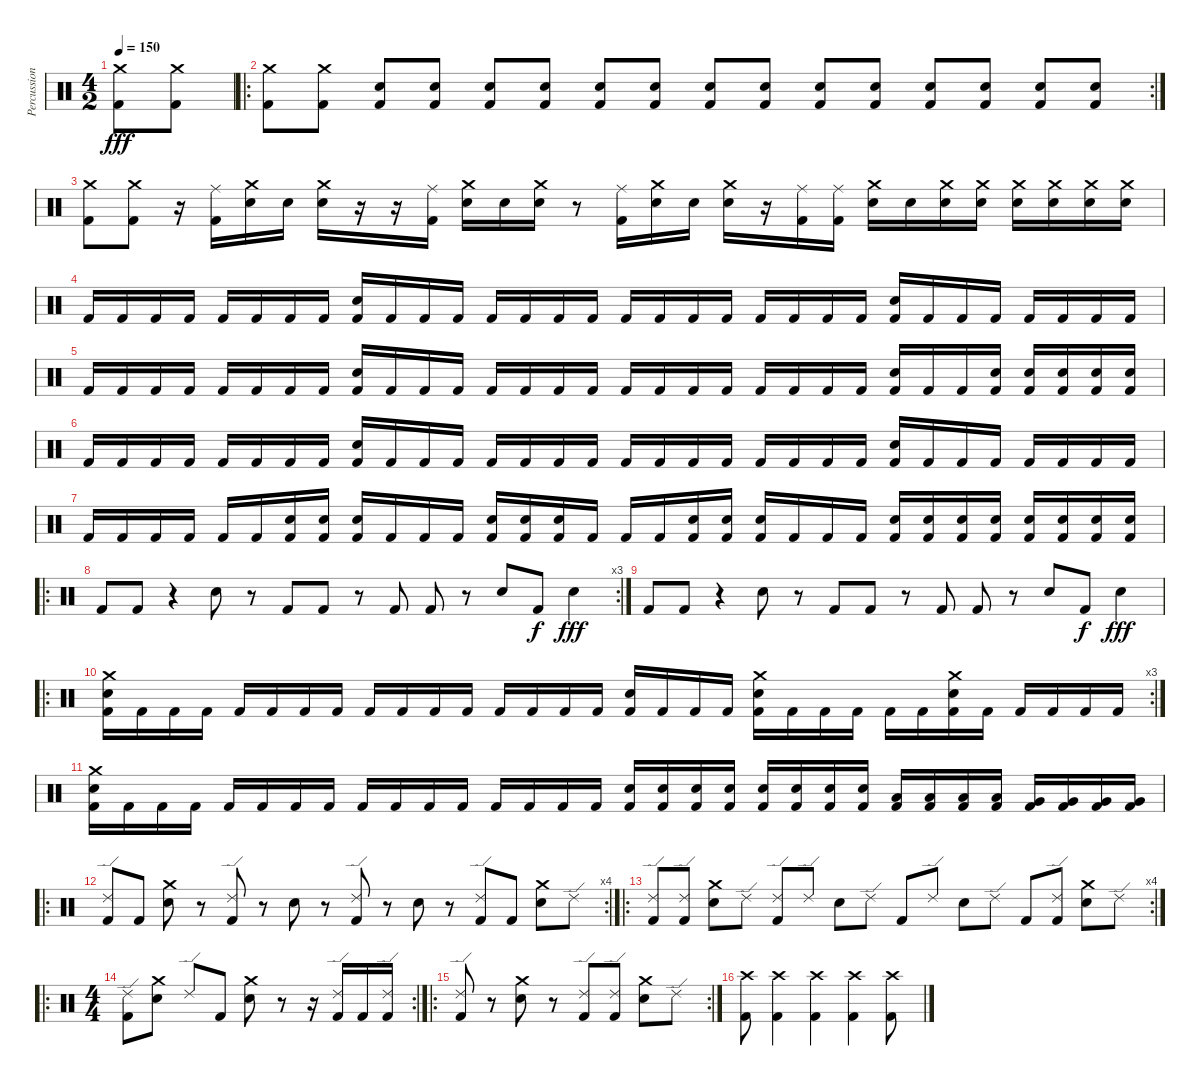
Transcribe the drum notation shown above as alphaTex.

\track ("Percussion" "Percussion") {instrument percussion}
\staff {score}
\articulation defaults
\ts (4 2)
\tempo 150
\clef neutral
\ks c
("Crash medium (hit)" "Kick (hit) 2").8{dy fff} ("Crash medium (hit)" "Kick (hit) 2").8 |
\ro
\rc 2
("Crash medium (hit)" "Kick (hit) 2").8 ("Crash medium (hit)" "Kick (hit) 2").8 ("Snare (hit) 2" "Kick (hit) 2").8 ("Snare (hit) 2" "Kick (hit) 2").8 ("Snare (hit) 2" "Kick (hit) 2").8 ("Snare (hit) 2" "Kick (hit) 2").8 ("Snare (hit) 2" "Kick (hit) 2").8 ("Snare (hit) 2" "Kick (hit) 2").8 ("Snare (hit) 2" "Kick (hit) 2").8 ("Snare (hit) 2" "Kick (hit) 2").8 ("Snare (hit) 2" "Kick (hit) 2").8 ("Snare (hit) 2" "Kick (hit) 2").8 ("Snare (hit) 2" "Kick (hit) 2").8 ("Snare (hit) 2" "Kick (hit) 2").8 ("Snare (hit) 2" "Kick (hit) 2").8 ("Snare (hit) 2" "Kick (hit) 2").8 |
("Crash medium (hit)" "Kick (hit) 2").8 ("Crash medium (hit)" "Kick (hit) 2").8 r.16 ("Ride (middle)" "Kick (hit) 2").16 ("Crash medium (hit)" "Snare (hit) 2").16 "Snare (hit) 2".16 ("Crash medium (hit)" "Snare (hit) 2").16 r.16 r.16 ("Ride (middle)" "Kick (hit) 2").16 ("Crash medium (hit)" "Snare (hit) 2").16 "Snare (hit) 2".16 ("Crash medium (hit)" "Snare (hit) 2").16 r.8 ("Ride (middle)" "Kick (hit) 2").16 ("Crash medium (hit)" "Snare (hit) 2").16 "Snare (hit) 2".16 ("Crash medium (hit)" "Snare (hit) 2").16 r.16 ("Ride (middle)" "Kick (hit) 2").16 ("Ride (middle)" "Kick (hit) 2").16 ("Crash medium (hit)" "Snare (hit) 2").16 "Snare (hit) 2".16 ("Crash medium (hit)" "Snare (hit) 2").16 ("Crash medium (hit)" "Snare (hit) 2").16 ("Crash medium (hit)" "Snare (hit) 2").16 ("Crash medium (hit)" "Snare (hit) 2").16 ("Crash medium (hit)" "Snare (hit) 2").16 ("Crash medium (hit)" "Snare (hit) 2").16 |
"Kick (hit) 2".16 "Kick (hit) 2".16 "Kick (hit) 2".16 "Kick (hit) 2".16 "Kick (hit) 2".16 "Kick (hit) 2".16 "Kick (hit) 2".16 "Kick (hit) 2".16 ("Snare (hit) 2" "Kick (hit) 2").16 "Kick (hit) 2".16 "Kick (hit) 2".16 "Kick (hit) 2".16 "Kick (hit) 2".16 "Kick (hit) 2".16 "Kick (hit) 2".16 "Kick (hit) 2".16 "Kick (hit) 2".16 "Kick (hit) 2".16 "Kick (hit) 2".16 "Kick (hit) 2".16 "Kick (hit) 2".16 "Kick (hit) 2".16 "Kick (hit) 2".16 "Kick (hit) 2".16 ("Snare (hit) 2" "Kick (hit) 2").16 "Kick (hit) 2".16 "Kick (hit) 2".16 "Kick (hit) 2".16 "Kick (hit) 2".16 "Kick (hit) 2".16 "Kick (hit) 2".16 "Kick (hit) 2".16 |
"Kick (hit) 2".16 "Kick (hit) 2".16 "Kick (hit) 2".16 "Kick (hit) 2".16 "Kick (hit) 2".16 "Kick (hit) 2".16 "Kick (hit) 2".16 "Kick (hit) 2".16 ("Snare (hit) 2" "Kick (hit) 2").16 "Kick (hit) 2".16 "Kick (hit) 2".16 "Kick (hit) 2".16 "Kick (hit) 2".16 "Kick (hit) 2".16 "Kick (hit) 2".16 "Kick (hit) 2".16 "Kick (hit) 2".16 "Kick (hit) 2".16 "Kick (hit) 2".16 "Kick (hit) 2".16 "Kick (hit) 2".16 "Kick (hit) 2".16 "Kick (hit) 2".16 "Kick (hit) 2".16 ("Snare (hit) 2" "Kick (hit) 2").16 "Kick (hit) 2".16 "Kick (hit) 2".16 ("Snare (hit) 2" "Kick (hit) 2").16 ("Snare (hit) 2" "Kick (hit) 2").16 ("Snare (hit) 2" "Kick (hit) 2").16 ("Snare (hit) 2" "Kick (hit) 2").16 ("Snare (hit) 2" "Kick (hit) 2").16 |
"Kick (hit) 2".16 "Kick (hit) 2".16 "Kick (hit) 2".16 "Kick (hit) 2".16 "Kick (hit) 2".16 "Kick (hit) 2".16 "Kick (hit) 2".16 "Kick (hit) 2".16 ("Snare (hit) 2" "Kick (hit) 2").16 "Kick (hit) 2".16 "Kick (hit) 2".16 "Kick (hit) 2".16 "Kick (hit) 2".16 "Kick (hit) 2".16 "Kick (hit) 2".16 "Kick (hit) 2".16 "Kick (hit) 2".16 "Kick (hit) 2".16 "Kick (hit) 2".16 "Kick (hit) 2".16 "Kick (hit) 2".16 "Kick (hit) 2".16 "Kick (hit) 2".16 "Kick (hit) 2".16 ("Snare (hit) 2" "Kick (hit) 2").16 "Kick (hit) 2".16 "Kick (hit) 2".16 "Kick (hit) 2".16 "Kick (hit) 2".16 "Kick (hit) 2".16 "Kick (hit) 2".16 "Kick (hit) 2".16 |
"Kick (hit) 2".16 "Kick (hit) 2".16 "Kick (hit) 2".16 "Kick (hit) 2".16 "Kick (hit) 2".16 "Kick (hit) 2".16 ("Snare (hit) 2" "Kick (hit) 2").16 ("Snare (hit) 2" "Kick (hit) 2").16 ("Snare (hit) 2" "Kick (hit) 2").16 "Kick (hit) 2".16 "Kick (hit) 2".16 "Kick (hit) 2".16 ("Snare (hit) 2" "Kick (hit) 2").16 ("Snare (hit) 2" "Kick (hit) 2").16 ("Snare (hit) 2" "Kick (hit) 2").16 "Kick (hit) 2".16 "Kick (hit) 2".16 "Kick (hit) 2".16 ("Snare (hit) 2" "Kick (hit) 2").16 ("Snare (hit) 2" "Kick (hit) 2").16 ("Snare (hit) 2" "Kick (hit) 2").16 "Kick (hit) 2".16 "Kick (hit) 2".16 "Kick (hit) 2".16 ("Snare (hit) 2" "Kick (hit) 2").16 ("Snare (hit) 2" "Kick (hit) 2").16 ("Snare (hit) 2" "Kick (hit) 2").16 ("Snare (hit) 2" "Kick (hit) 2").16 ("Snare (hit) 2" "Kick (hit) 2").16 ("Snare (hit) 2" "Kick (hit) 2").16 ("Snare (hit) 2" "Kick (hit) 2").16 ("Snare (hit) 2" "Kick (hit) 2").16 |
\ro
\rc 3 "Kick (hit) 2".8 "Kick (hit) 2".8
r.4 "Snare (hit) 2".8 r.8 "Kick (hit) 2".8 "Kick (hit) 2".8 r.8 "Kick (hit) 2".8 "Kick (hit) 2".8 r.8 "Snare (hit) 2".8 "Kick (hit) 2".8{dy f} "Snare (hit) 2".4{dy fff} |
"Kick (hit) 2".8 "Kick (hit) 2".8 r.4 "Snare (hit) 2".8 r.8 "Kick (hit) 2".8 "Kick (hit) 2".8 r.8 "Kick (hit) 2".8 "Kick (hit) 2".8 r.8 "Snare (hit) 2".8 "Kick (hit) 2".8{dy f} "Snare (hit) 2".4{dy fff} |
\ro
\rc 3
("Crash medium (hit)" "Snare (hit) 2" "Kick (hit) 2").16 "Kick (hit) 2".16 "Kick (hit) 2".16 "Kick (hit) 2".16 "Kick (hit) 2".16 "Kick (hit) 2".16 "Kick (hit) 2".16 "Kick (hit) 2".16 "Kick (hit) 2".16 "Kick (hit) 2".16 "Kick (hit) 2".16 "Kick (hit) 2".16 "Kick (hit) 2".16 "Kick (hit) 2".16 "Kick (hit) 2".16 "Kick (hit) 2".16 ("Snare (hit) 2" "Kick (hit) 2").16 "Kick (hit) 2".16 "Kick (hit) 2".16 "Kick (hit) 2".16 ("Crash medium (hit)" "Snare (hit) 2" "Kick (hit) 2").16 "Kick (hit) 2".16 "Kick (hit) 2".16 "Kick (hit) 2".16 "Kick (hit) 2".16 "Kick (hit) 2".16 ("Crash medium (hit)" "Snare (hit) 2" "Kick (hit) 2").16 "Kick (hit) 2".16 "Kick (hit) 2".16 "Kick (hit) 2".16 "Kick (hit) 2".16 "Kick (hit) 2".16 |
("Crash medium (hit)" "Snare (hit) 2" "Kick (hit) 2").16 "Kick (hit) 2".16 "Kick (hit) 2".16 "Kick (hit) 2".16 "Kick (hit) 2".16 "Kick (hit) 2".16 "Kick (hit) 2".16 "Kick (hit) 2".16 "Kick (hit) 2".16 "Kick (hit) 2".16 "Kick (hit) 2".16 "Kick (hit) 2".16 "Kick (hit) 2".16 "Kick (hit) 2".16 "Kick (hit) 2".16 "Kick (hit) 2".16 ("Snare (hit) 2" "Kick (hit) 2").16 ("Snare (hit) 2" "Kick (hit) 2").16 ("Snare (hit) 2" "Kick (hit) 2").16 ("Snare (hit) 2" "Kick (hit) 2").16 ("Electric Snare (hit)" "Kick (hit) 2").16 ("Electric Snare (hit)" "Kick (hit) 2").16 ("Electric Snare (hit)" "Kick (hit) 2").16 ("Electric Snare (hit)" "Kick (hit) 2").16 ("Low Floor Tom (hit)" "Kick (hit) 2").16 ("Low Floor Tom (hit)" "Kick (hit) 2").16 ("Low Floor Tom (hit)" "Kick (hit) 2").16 ("Low Floor Tom (hit)" "Kick (hit) 2").16 ("Very Low Tom (hit)" "Kick (hit) 2").16 ("Very Low Tom (hit)" "Kick (hit) 2").16 ("Very Low Tom (hit)" "Kick (hit) 2").16 ("Very Low Tom (hit)" "Kick (hit) 2").16 |
\ro
\rc 4
("Ride (edge) 2" "Kick (hit) 2").8 "Kick (hit) 2".8 ("Crash medium (hit)" "Snare (hit) 2").8 r.8 ("Ride (edge) 2" "Kick (hit) 2").8 r.8 "Snare (hit) 2".8 r.8 ("Ride (edge) 2" "Kick (hit) 2").8 r.8 "Snare (hit) 2".8 r.8 ("Ride (edge) 2" "Kick (hit) 2").8 "Kick (hit) 2".8 ("Crash medium (hit)" "Snare (hit) 2").8 "Ride (edge) 2".8 |
\ro
\rc 4
("Ride (edge) 2" "Kick (hit) 2").8 ("Ride (edge) 2" "Kick (hit) 2").8 ("Crash medium (hit)" "Snare (hit) 2").8 "Ride (edge) 2".8 ("Ride (edge) 2" "Kick (hit) 2").8 "Ride (edge) 2".8 "Snare (hit) 2".8 "Ride (edge) 2".8 "Kick (hit) 2".8 "Ride (edge) 2".8 "Snare (hit) 2".8 "Ride (edge) 2".8 "Kick (hit) 2".8 ("Ride (edge) 2" "Kick (hit) 2").8 ("Crash medium (hit)" "Snare (hit) 2").8 "Ride (edge) 2".8 |
\ro
\rc 2
\ts (4 4)
("Ride (edge) 2" "Kick (hit) 2").8 ("Crash medium (hit)" "Snare (hit) 2").8 "Ride (edge) 2".8 "Kick (hit) 2".8 ("Crash medium (hit)" "Snare (hit) 2").8 r.8 r.16 ("Ride (edge) 2" "Kick (hit) 2").16 "Kick (hit) 2".16 ("Ride (edge) 2" "Kick (hit) 2").16 |
\ro
\rc 2
("Ride (edge) 2" "Kick (hit) 2").8 r.8 ("Crash medium (hit)" "Snare (hit) 2").8 r.8 ("Ride (edge) 2" "Kick (hit) 2").8 ("Ride (edge) 2" "Kick (hit) 2").8 ("Crash medium (hit)" "Snare (hit) 2").8 "Ride (edge) 2".8 |
("Crash high (hit)" "Kick (hit) 2").8 ("Crash high (hit)" "Kick (hit) 2").4 ("Crash high (hit)" "Kick (hit) 2").4 ("Crash high (hit)" "Kick (hit) 2").4 ("Crash high (hit)" "Kick (hit) 2").8
